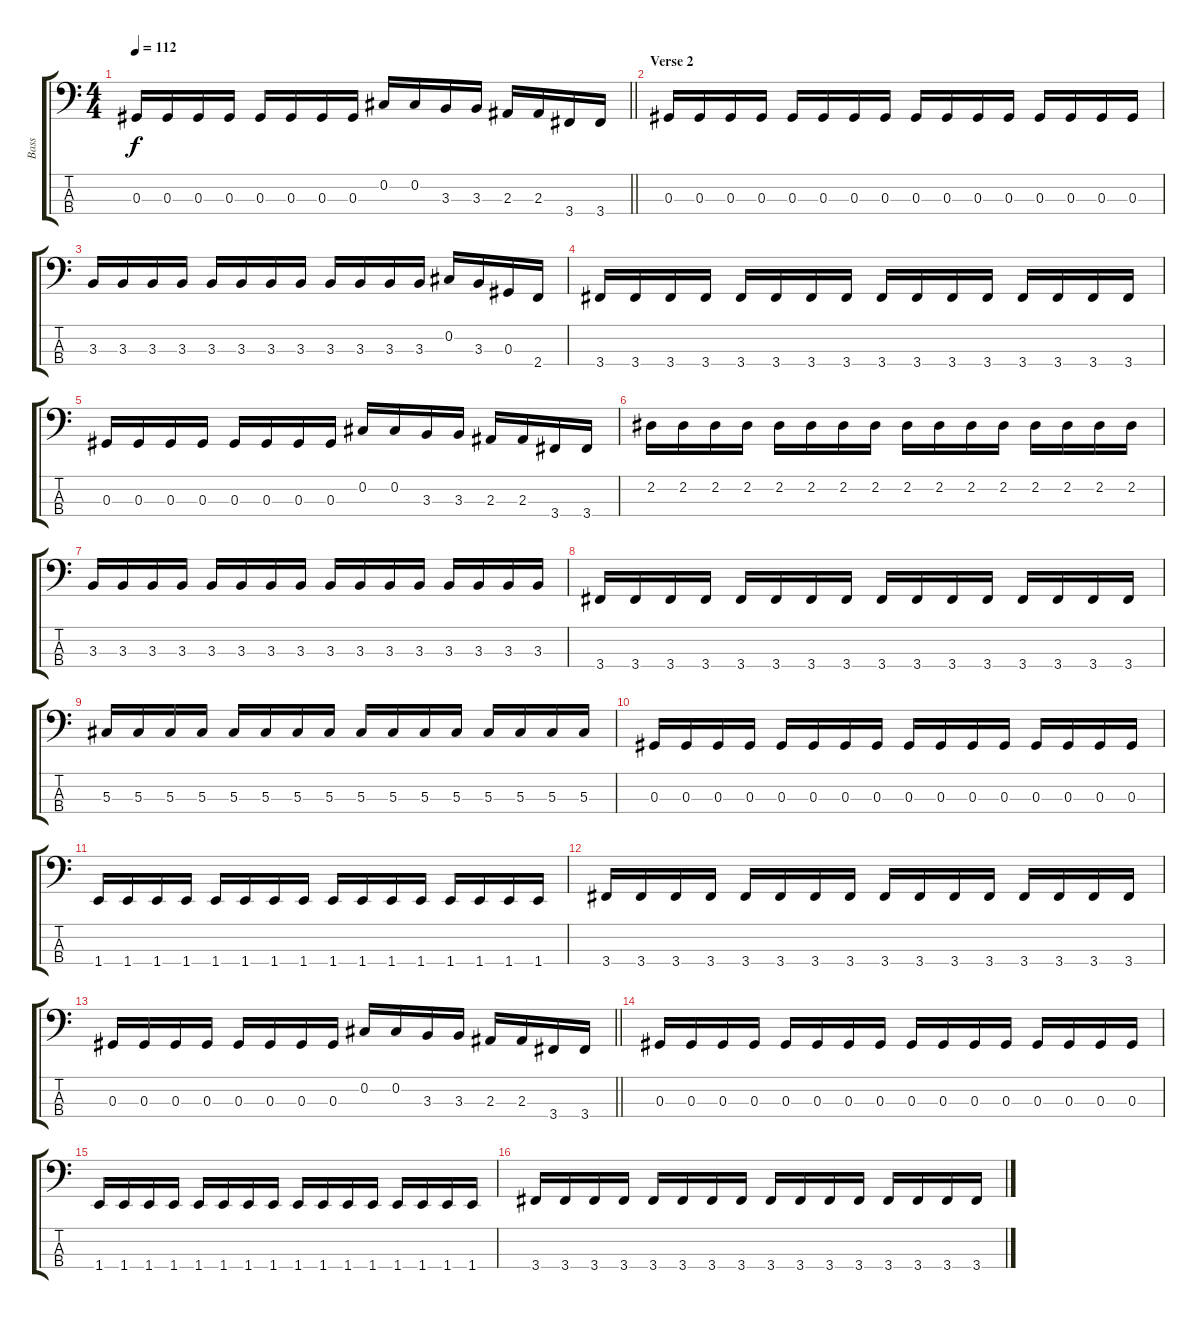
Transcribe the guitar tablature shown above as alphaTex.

\track ("Bass" "Bass") {instrument electricbassfinger}
\staff {score tabs}
\tuning (Gb2 Db2 Ab1 Eb1) {hide}
\ts (4 4)
\tempo 112
\clef f4
\barLineRight lightlight
\ks c
0.3.16{dy f} 0.3.16 0.3.16 0.3.16 0.3.16 0.3.16 0.3.16 0.3.16 0.2.16 0.2.16 3.3.16 3.3.16 2.3.16 2.3.16 3.4.16 3.4.16 |
\section ("" "Verse 2")
0.3.16 0.3.16 0.3.16 0.3.16 0.3.16 0.3.16 0.3.16 0.3.16 0.3.16 0.3.16 0.3.16 0.3.16 0.3.16 0.3.16 0.3.16 0.3.16 |
3.3.16 3.3.16 3.3.16 3.3.16 3.3.16 3.3.16 3.3.16 3.3.16 3.3.16 3.3.16 3.3.16 3.3.16 0.2.16 3.3.16 0.3.16 2.4.16 |
3.4.16 3.4.16 3.4.16 3.4.16 3.4.16 3.4.16 3.4.16 3.4.16 3.4.16 3.4.16 3.4.16 3.4.16 3.4.16 3.4.16 3.4.16 3.4.16 |
0.3.16 0.3.16 0.3.16 0.3.16 0.3.16 0.3.16 0.3.16 0.3.16 0.2.16 0.2.16 3.3.16 3.3.16 2.3.16 2.3.16 3.4.16 3.4.16 |
2.2.16 2.2.16 2.2.16 2.2.16 2.2.16 2.2.16 2.2.16 2.2.16 2.2.16 2.2.16 2.2.16 2.2.16 2.2.16 2.2.16 2.2.16 2.2.16 |
3.3.16 3.3.16 3.3.16 3.3.16 3.3.16 3.3.16 3.3.16 3.3.16 3.3.16 3.3.16 3.3.16 3.3.16 3.3.16 3.3.16 3.3.16 3.3.16 |
3.4.16 3.4.16 3.4.16 3.4.16 3.4.16 3.4.16 3.4.16 3.4.16 3.4.16 3.4.16 3.4.16 3.4.16 3.4.16 3.4.16 3.4.16 3.4.16 |
5.3.16 5.3.16 5.3.16 5.3.16 5.3.16 5.3.16 5.3.16 5.3.16 5.3.16 5.3.16 5.3.16 5.3.16 5.3.16 5.3.16 5.3.16 5.3.16 |
0.3.16 0.3.16 0.3.16 0.3.16 0.3.16 0.3.16 0.3.16 0.3.16 0.3.16 0.3.16 0.3.16 0.3.16 0.3.16 0.3.16 0.3.16 0.3.16 |
1.4.16 1.4.16 1.4.16 1.4.16 1.4.16 1.4.16 1.4.16 1.4.16 1.4.16 1.4.16 1.4.16 1.4.16 1.4.16 1.4.16 1.4.16 1.4.16 |
3.4.16 3.4.16 3.4.16 3.4.16 3.4.16 3.4.16 3.4.16 3.4.16 3.4.16 3.4.16 3.4.16 3.4.16 3.4.16 3.4.16 3.4.16 3.4.16 |
\barLineRight lightlight
0.3.16 0.3.16 0.3.16 0.3.16 0.3.16 0.3.16 0.3.16 0.3.16 0.2.16 0.2.16 3.3.16 3.3.16 2.3.16 2.3.16 3.4.16 3.4.16 |
\section ("" "")
0.3.16 0.3.16 0.3.16 0.3.16 0.3.16 0.3.16 0.3.16 0.3.16 0.3.16 0.3.16 0.3.16 0.3.16 0.3.16 0.3.16 0.3.16 0.3.16 |
1.4.16 1.4.16 1.4.16 1.4.16 1.4.16 1.4.16 1.4.16 1.4.16 1.4.16 1.4.16 1.4.16 1.4.16 1.4.16 1.4.16 1.4.16 1.4.16 |
3.4.16 3.4.16 3.4.16 3.4.16 3.4.16 3.4.16 3.4.16 3.4.16 3.4.16 3.4.16 3.4.16 3.4.16 3.4.16 3.4.16 3.4.16 3.4.16
